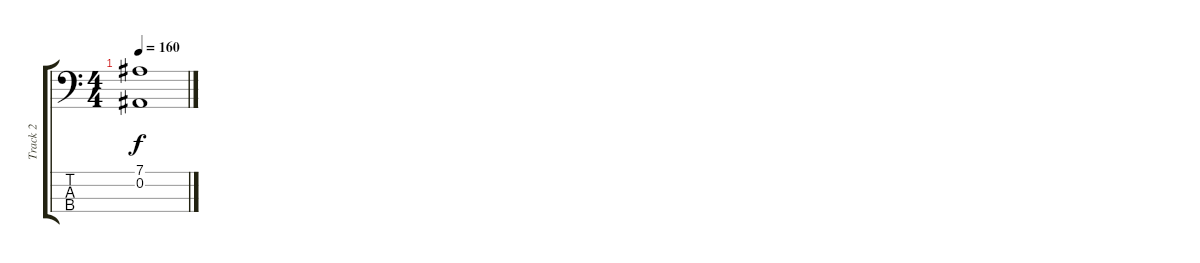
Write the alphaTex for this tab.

\track ("Track 2" "Track 2") {instrument electricbassfinger}
\staff {score tabs}
\tuning (Eb2 Bb1 F1 C1) {hide}
\ts (4 4)
\tempo 160
\clef f4
\ks c
(7.1 0.2).1{dy f}
